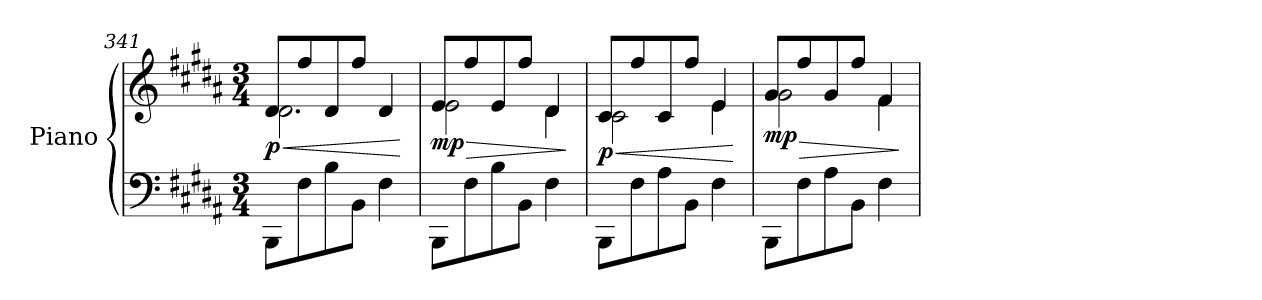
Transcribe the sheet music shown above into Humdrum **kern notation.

**kern	**kern	**dynam
*part1	*part1	*part1
*staff2	*staff1	*staff1/2
*I"Piano	*	*
*I'Pno	*	*
*clefF4	*clefG2	*
*k[f#c#g#d#a#]	*k[f#c#g#d#a#]	*
*M3/4	*M3/4	*
=341	=341	=341
!	!LO:TX:a:i:t=a tempo	!
!	!LO:TX:a:i:t=sempre	!
!	!	!LO:HP:b
*	*^	*
!	!	!	!LO:DY:n=1:b
8BBB\L	8d#/L	2.d#\	< p
8F#\	8ff#/	.	.
8B\	8d#/	.	.
8BB\J	8ff#/J	.	.
4F#\	4d#/	.	.
*	*v	*v	*
.	.	[
=342	=342	=342
!	!	!LO:HP:b
*	*^	*
!	!	!	!LO:DY:n=1:b
8BBB\L	8e/L	2e\	> mp
8F#\	8ff#/	.	.
8B\	8e/	.	.
8BB\J	8ff#/J	.	.
4F#\	4d#/	4d#\	.
*	*v	*v	*
.	.	]
!!LO:PB:g=z
=343	=343	=343
!	!	!LO:HP:b
*	*^	*
!	!	!	!LO:DY:n=1:b
8BBB\L	8c#/L	2c#\	< p
8F#\	8ff#/	.	.
8A#\	8c#/	.	.
8BB\J	8ff#/J	.	.
4F#\	4e/	4e\	.
*	*v	*v	*
.	.	[
=344	=344	=344
!	!	!LO:HP:b
*	*^	*
!	!	!	!LO:DY:n=1:b
8BBB\L	8g#/L	2g#\	> mp
8F#\	8ff#/	.	.
8A#\	8g#/	.	.
8BB\J	8ff#/J	.	.
4F#\	4f#/	4f#\	.
*	*v	*v	*
.	.	]
=	=	=
*-	*-	*-
